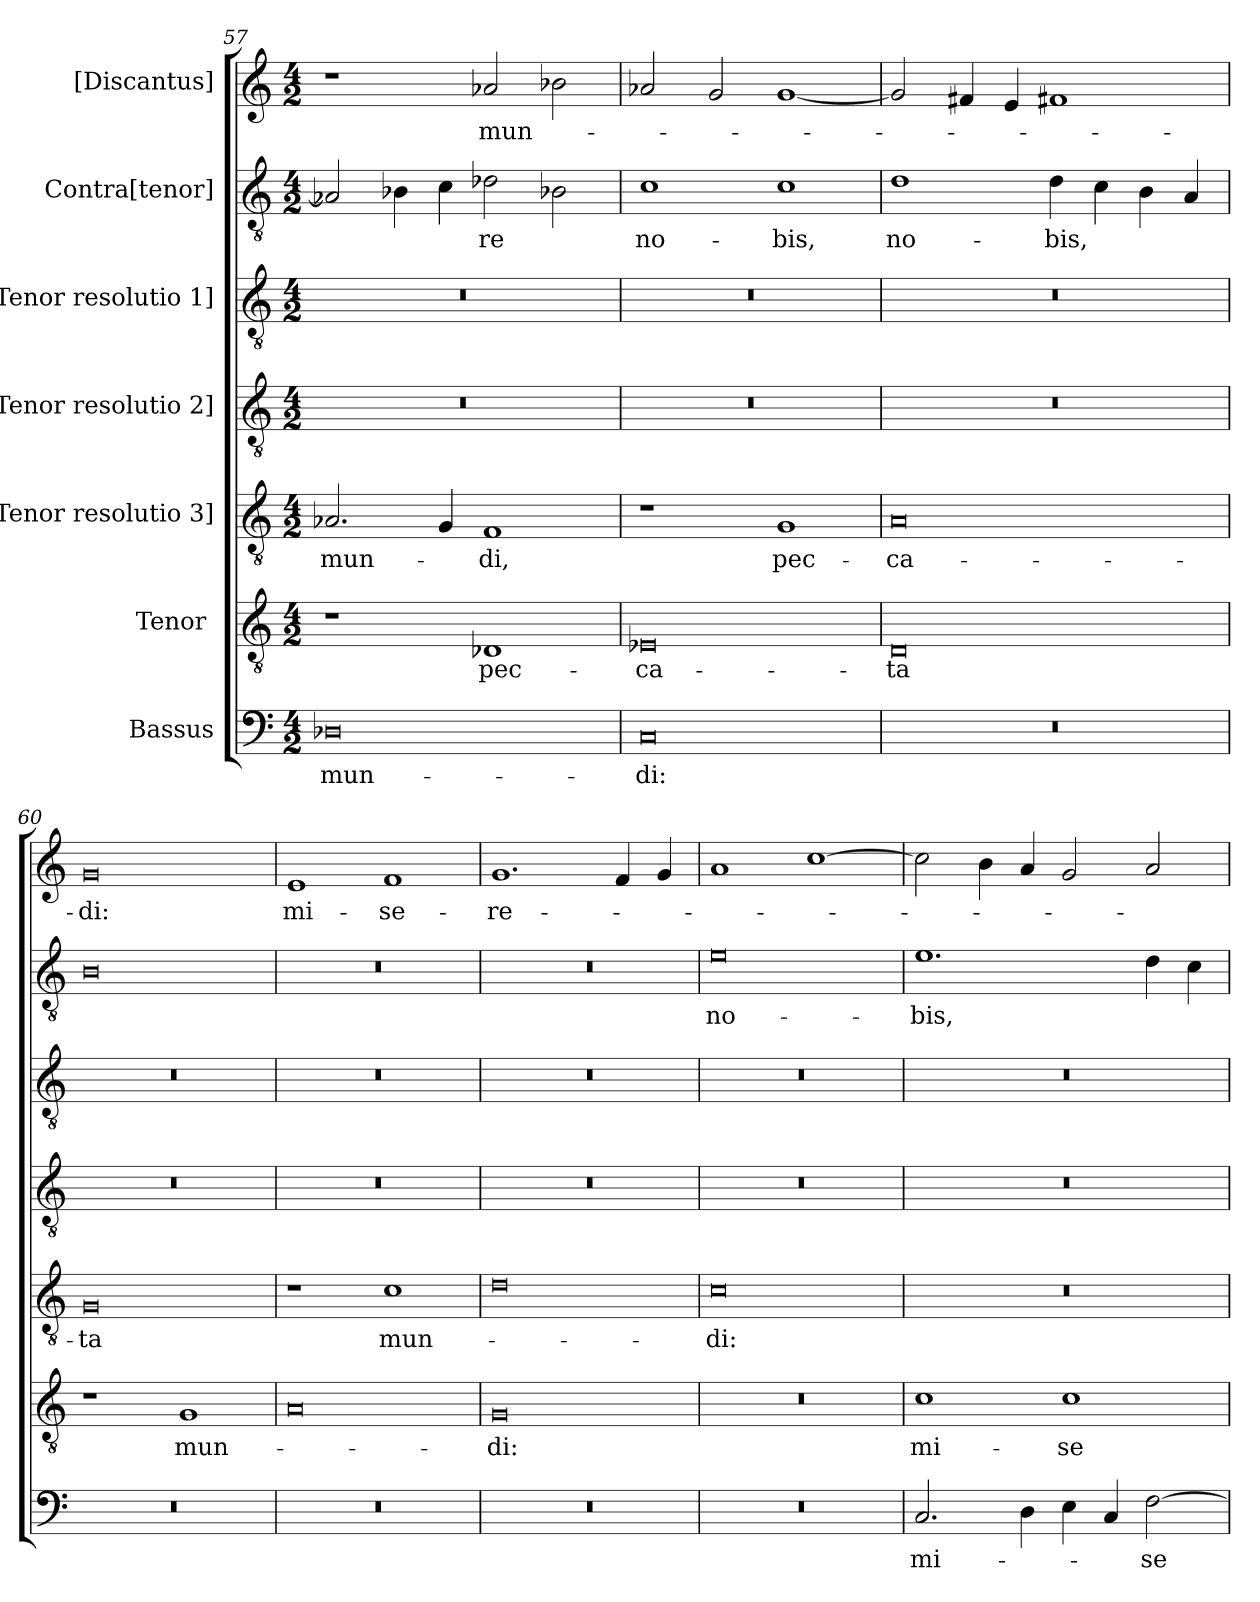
**kern	**text	**kern	**text	**kern	**text	**kern	**kern	**kern	**text	**kern	**text
*part7	*part7	*part6	*part6	*part5	*part5	*part4	*part3	*part2	*part2	*part1	*part1
*staff7	*staff7	*staff6	*staff6	*staff5	*staff5	*staff4	*staff3	*staff2	*staff2	*staff1	*staff1
*I"Bassus	*	*I"Tenor [4]	*	*I"[Tenor resolutio 3]	*	*I"[Tenor resolutio 2]	*I"[Tenor resolutio 1]	*I"Contra[tenor]	*	*I"[Discantus]	*
*clefF4	*	*clefGv2	*	*clefGv2	*	*clefGv2	*clefGv2	*clefGv2	*	*clefG2	*
*k[]	*	*k[]	*	*k[]	*	*k[]	*k[]	*k[]	*	*k[]	*
*M4/2	*	*M4/2	*	*M4/2	*	*M4/2	*M4/2	*M4/2	*	*M4/2	*
=57	=57	=57	=57	=57	=57	=57	=57	=57	=57	=57	=57
0D-X\	mun-	1r	.	2.A-X/	mun-	0r	0r	2A-X/]	.	1r	.
.	.	.	.	.	.	.	.	4B-X\	.	.	.
.	.	.	.	4G/	.	.	.	4c\	.	.	.
.	.	1D-X/	pec-	1F/	-di,	.	.	2d-X\	-re	2a-X/	mun-
.	.	.	.	.	.	.	.	2B-X\	.	2b-X\	.
=58	=58	=58	=58	=58	=58	=58	=58	=58	=58	=58	=58
0C/	-di:	0E-X/	-ca-	1r	.	0r	0r	1c\	no-	2a-X/	.
.	.	.	.	.	.	.	.	.	.	2g/	.
.	.	.	.	1G/	pec-	.	.	1c\	-bis,	[1g/	.
=59	=59	=59	=59	=59	=59	=59	=59	=59	=59	=59	=59
0r	.	0D/	-ta	0A/	-ca-	0r	0r	1d\	no-	2g/]	.
.	.	.	.	.	.	.	.	.	.	4f#X/	.
.	.	.	.	.	.	.	.	.	.	4e/	.
.	.	.	.	.	.	.	.	4d\	-bis,	1f#X/	.
.	.	.	.	.	.	.	.	4c\	.	.	.
.	.	.	.	.	.	.	.	4B\	.	.	.
.	.	.	.	.	.	.	.	4A/	.	.	.
=60	=60	=60	=60	=60	=60	=60	=60	=60	=60	=60	=60
0r	.	1r	.	0G/	-ta	0r	0r	0B\	.	0g/	-di:
.	.	1G/	mun-	.	.	.	.	.	.	.	.
=61	=61	=61	=61	=61	=61	=61	=61	=61	=61	=61	=61
0r	.	0A/	.	1r	.	0r	0r	0r	.	1e/	mi-
.	.	.	.	1c\	mun-	.	.	.	.	1f/	-se-
=62	=62	=62	=62	=62	=62	=62	=62	=62	=62	=62	=62
0r	.	0G/	-di:	0d\	.	0r	0r	0r	.	1.g/	-re-
.	.	.	.	.	.	.	.	.	.	4f/	.
.	.	.	.	.	.	.	.	.	.	4g/	.
=63	=63	=63	=63	=63	=63	=63	=63	=63	=63	=63	=63
0r	.	0r	.	0c\	-di:	0r	0r	0e\	no-	1a/	.
.	.	.	.	.	.	.	.	.	.	[1cc\	.
=64	=64	=64	=64	=64	=64	=64	=64	=64	=64	=64	=64
2.C/	mi-	1c\	mi-	0r	.	0r	0r	1.e\	-bis,	2cc\]	.
.	.	.	.	.	.	.	.	.	.	4b\	.
4D\	.	.	.	.	.	.	.	.	.	4a/	.
4E\	.	1c\	-se-	.	.	.	.	.	.	2g/	.
4C/	.	.	.	.	.	.	.	.	.	.	.
[2F\	-se-	.	.	.	.	.	.	4d\	.	2a/	.
.	.	.	.	.	.	.	.	4c\	.	.	.
=	=	=	=	=	=	=	=	=	=	=	=
*-	*-	*-	*-	*-	*-	*-	*-	*-	*-	*-	*-
